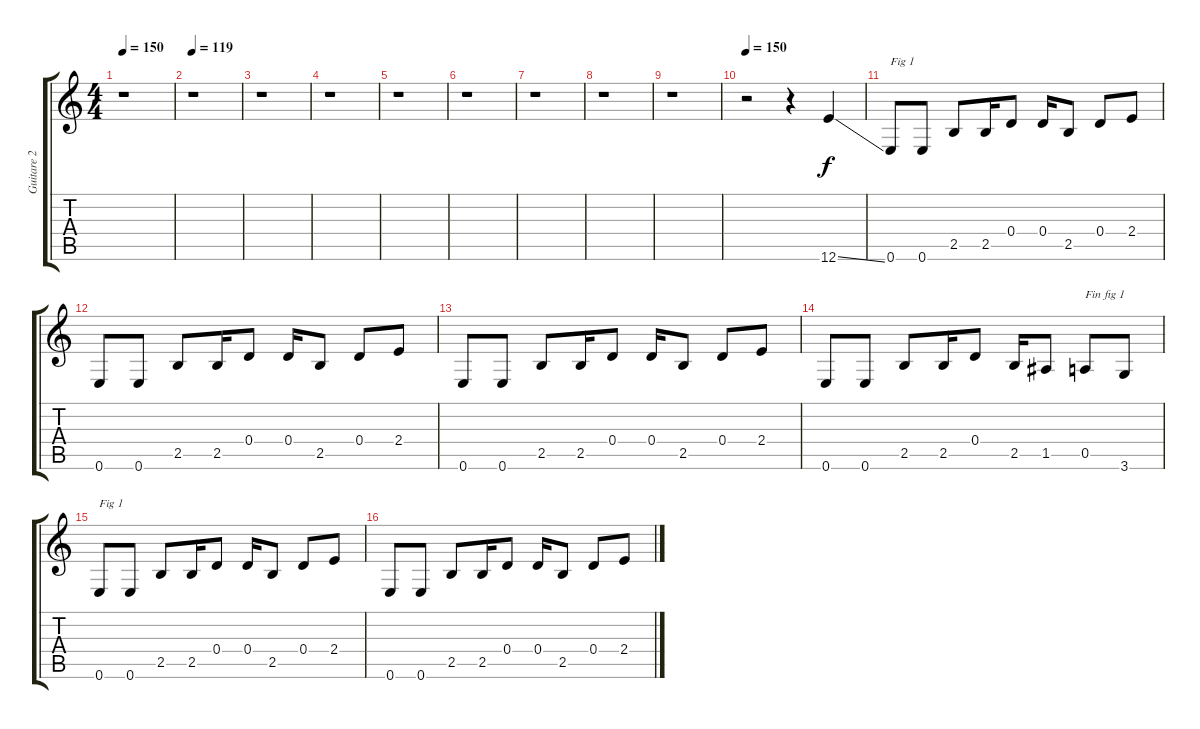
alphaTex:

\track ("Guitare 2" "Guitare 2") {instrument overdrivenguitar}
\staff {score tabs}
\tuning (E4 B3 G3 D3 A2 E2) {hide}
\ts (4 4)
\tempo 150
\tempo 130
\tempo 150
\clef g2
\ks c
r.1{dy f instrument overdrivenguitar} |
\tempo 119
r.1 |
r.1 |
r.1 |
r.1 |
r.1 |
r.1 |
r.1 |
r.1 |
\tempo 150
r.2 r.4 12.6{ss}.4 |
0.6.8{txt "Fig 1"} 0.6.8 2.5.8 2.5.16 0.4.8 0.4.16 2.5.8 0.4.8 2.4.8 |
0.6.8 0.6.8 2.5.8 2.5.16 0.4.8 0.4.16 2.5.8 0.4.8 2.4.8 |
0.6.8 0.6.8 2.5.8 2.5.16 0.4.8 0.4.16 2.5.8 0.4.8 2.4.8 |
0.6.8 0.6.8 2.5.8 2.5.16 0.4.8 2.5.16 1.5.8 0.5.8{txt "Fin fig 1"} 3.6.8 |
0.6.8{txt "Fig 1"} 0.6.8 2.5.8 2.5.16 0.4.8 0.4.16 2.5.8 0.4.8 2.4.8 |
0.6.8 0.6.8 2.5.8 2.5.16 0.4.8 0.4.16 2.5.8 0.4.8 2.4.8
